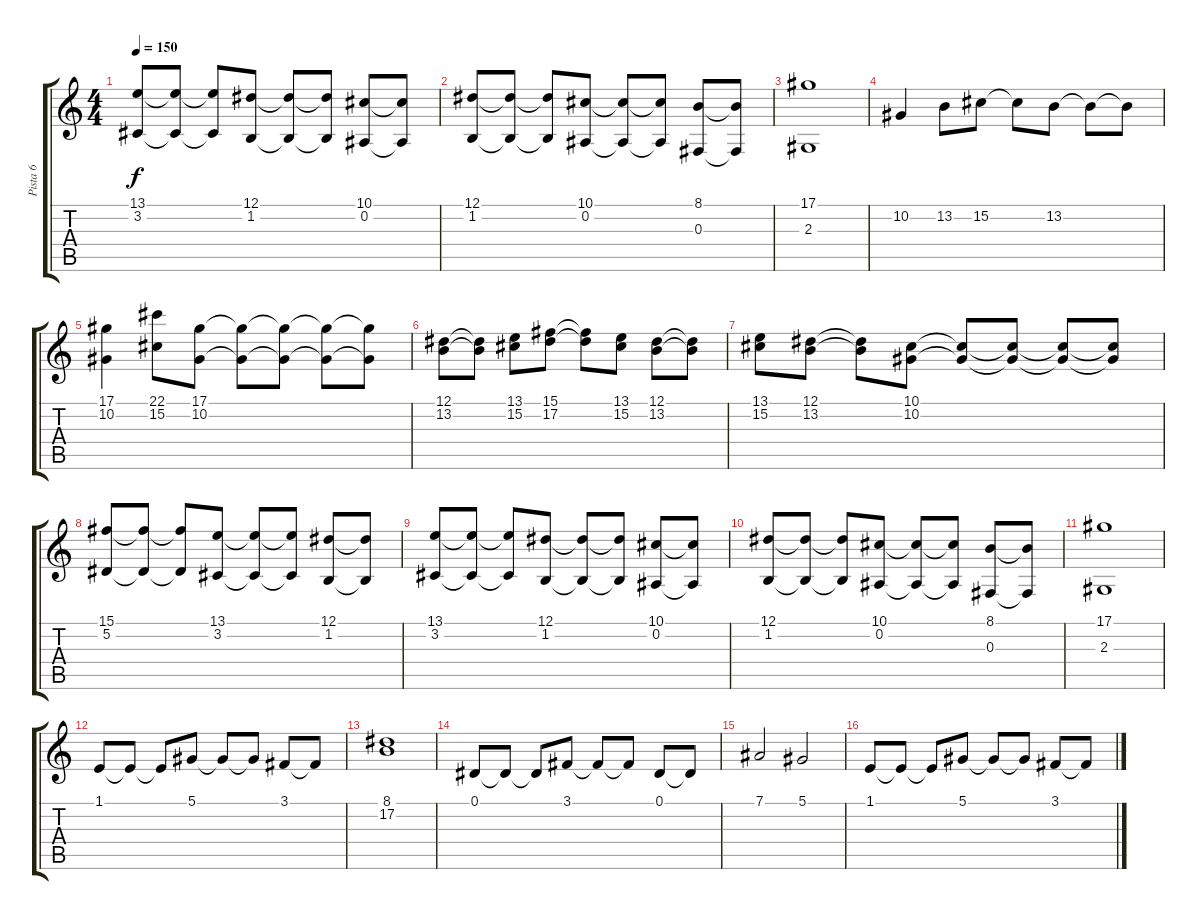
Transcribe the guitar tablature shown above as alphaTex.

\track ("Pista 6" "Pista 6") {instrument violin}
\staff {score tabs}
\tuning (Eb4 Bb3 Gb3 Db3 Ab2 Eb2) {hide}
\ts (4 4)
\tempo 150
\clef g2
\ks c
(13.1 3.2).8{dy f} (13.1{t} 3.2{t}).8 (13.1{t} 3.2{t}).8 (12.1 1.2).8 (12.1{t} 1.2{t}).8 (12.1{t} 1.2{t}).8 (10.1 0.2).8 (10.1{t} 0.2{t}).8 |
(12.1 1.2).8 (12.1{t} 1.2{t}).8 (12.1{t} 1.2{t}).8 (10.1 0.2).8 (10.1{t} 0.2{t}).8 (10.1{t} 0.2{t}).8 (8.1 0.3).8 (8.1{t} 0.3{t}).8 |
(17.1 2.3).1 |
10.2.4 13.2.8 15.2.8 15.2{t}.8 13.2.8 13.2{t}.8 13.2{t}.8 |
(17.1 10.2).4 (22.1 15.2).8 (17.1 10.2).8 (17.1{t} 10.2{t}).8 (17.1{t} 10.2{t}).8 (17.1{t} 10.2{t}).8 (17.1{t} 10.2{t}).8 |
(12.1 13.2).8 (12.1{t} 13.2{t}).8 (13.1 15.2).8 (15.1 17.2).8 (15.1{t} 17.2{t}).8 (13.1 15.2).8 (12.1 13.2).8 (12.1{t} 13.2{t}).8 |
(13.1 15.2).8 (12.1 13.2).8 (12.1{t} 13.2{t}).8 (10.1 10.2).8 (10.1{t} 10.2{t}).8 (10.1{t} 10.2{t}).8 (10.1{t} 10.2{t}).8 (10.1{t} 10.2{t}).8 |
(15.1 5.2).8 (15.1{t} 5.2{t}).8 (15.1{t} 5.2{t}).8 (13.1 3.2).8 (13.1{t} 3.2{t}).8 (13.1{t} 3.2{t}).8 (12.1 1.2).8 (12.1{t} 1.2{t}).8 |
(13.1 3.2).8 (13.1{t} 3.2{t}).8 (13.1{t} 3.2{t}).8 (12.1 1.2).8 (12.1{t} 1.2{t}).8 (12.1{t} 1.2{t}).8 (10.1 0.2).8 (10.1{t} 0.2{t}).8 |
(12.1 1.2).8 (12.1{t} 1.2{t}).8 (12.1{t} 1.2{t}).8 (10.1 0.2).8 (10.1{t} 0.2{t}).8 (10.1{t} 0.2{t}).8 (8.1 0.3).8 (8.1{t} 0.3{t}).8 |
(17.1 2.3).1 |
1.1.8 1.1{t}.8 1.1{t}.8 5.1.8 5.1{t}.8 5.1{t}.8 3.1.8 3.1{t}.8 |
(8.1 17.2).1 |
0.1.8 0.1{t}.8 0.1{t}.8 3.1.8 3.1{t}.8 3.1{t}.8 0.1.8 0.1{t}.8 |
7.1.2 5.1.2 |
1.1.8 1.1{t}.8 1.1{t}.8 5.1.8 5.1{t}.8 5.1{t}.8 3.1.8 3.1{t}.8
